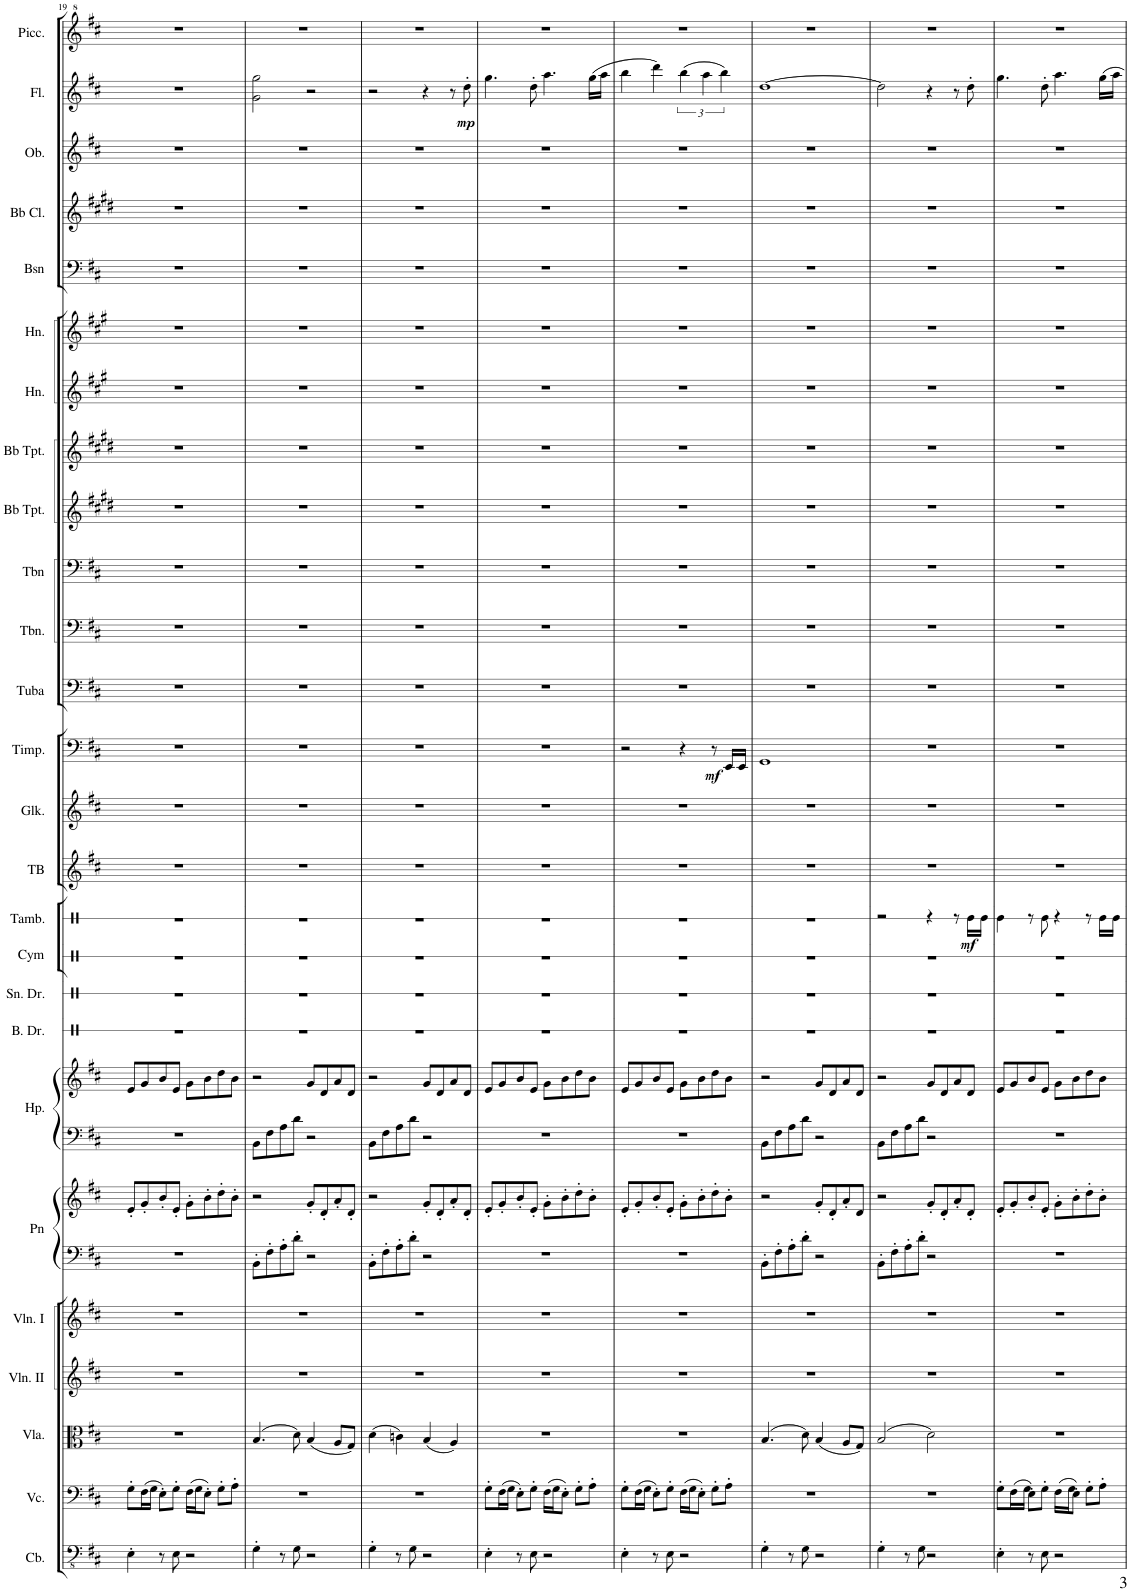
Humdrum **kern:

**kern	**kern	**kern	**kern	**kern	**kern	**kern	**kern	**kern	**kern	**kern	**kern	**kern	**dynam	**kern	**kern	**kern	**dynam	**kern	**kern	**kern	**kern	**kern	**kern	**kern	**kern	**kern	**kern	**kern	**dynam	**kern
*part26	*part25	*part24	*part23	*part22	*part21	*part21	*part20	*part20	*part19	*part18	*part17	*part16	*part16	*part15	*part14	*part13	*part13	*part12	*part11	*part10	*part9	*part8	*part7	*part6	*part5	*part4	*part3	*part2	*part2	*part1
*staff28	*staff27	*staff26	*staff25	*staff24	*staff23	*staff22	*staff21	*staff20	*staff19	*staff18	*staff17	*staff16	*staff16	*staff15	*staff14	*staff13	*staff13	*staff12	*staff11	*staff10	*staff9	*staff8	*staff7	*staff6	*staff5	*staff4	*staff3	*staff2	*staff2	*staff1
*I"Contrabass	*I"Cello	*I"Viola	*I"Violin II	*I"Violin I	*I"Piano	*	*I"Harp	*	*I"Bass Drum	*I"Snare Drum	*I"Cymbals (Crash  Cymbal,  Suspended  Cymbal)	*I"Tambourine	*	*I"Tubular Bells	*I"Glockenspiel	*I"Timpani	*	*I"Tuba	*I"Trombone 2-3	*I"Trombone 1	*I"Trumpet in Bb 2-3	*I"Trumpet in Bb 1	*I"Horn in F	*I"Horn in F	*I"Basoon 1-2	*I"Clarinet in Bb 1-2	*I"Oboe 1-2	*I"Flute 1-2	*	*I"Piccolo
*I'Cb.	*	*I'Vla.	*I'Vln. II	*I'Vln. I	*I'Pn	*	*I'Hp.	*	*I'B. Dr.	*I'Sn. Dr.	*I'Cym	*I'Tamb.	*	*I'TB	*I'Glk.	*I'Timp.	*	*I'Tuba	*I'Tbn.	*I'Tbn	*	*	*I'Hn.	*I'Hn.	*I'Bsn	*	*I'Ob.	*I'Fl.	*	*I'Picc.
!!LO:PB:g=z
*clefFv4	*clefF4	*clefC3	*clefG2	*clefG2	*clefF4	*clefG2	*clefF4	*clefG2	*clefX	*clefX	*clefX	*clefX	*	*clefG2	*clefG2	*clefF4	*	*clefF4	*clefF4	*clefF4	*clefG2	*clefG2	*clefG2	*clefG2	*clefF4	*clefG2	*clefG2	*clefG2	*	*clefG^2
*Trd7c12	*	*	*	*	*	*	*	*	*	*	*	*	*	*	*Trd-14c-24	*	*	*	*	*	*Trd1c2	*Trd1c2	*Trd4c7	*Trd4c7	*	*Trd1c2	*	*	*	*Trd-7c-12
*k[f#c#]	*k[f#c#]	*k[f#c#]	*k[f#c#]	*k[f#c#]	*k[f#c#]	*k[f#c#]	*k[f#c#]	*k[f#c#]	*k[]	*k[]	*k[]	*k[]	*	*k[f#c#]	*k[f#c#]	*k[f#c#]	*	*k[f#c#]	*k[f#c#]	*k[f#c#]	*k[f#c#g#d#]	*k[f#c#g#d#]	*k[f#c#g#]	*k[f#c#g#]	*k[f#c#]	*k[f#c#g#d#]	*k[f#c#]	*k[f#c#]	*	*k[f#c#]
*M4/4	*M4/4	*M4/4	*M4/4	*M4/4	*M4/4	*M4/4	*M4/4	*M4/4	*M4/4	*M4/4	*M4/4	*M4/4	*	*M4/4	*M4/4	*M4/4	*	*M4/4	*M4/4	*M4/4	*M4/4	*M4/4	*M4/4	*M4/4	*M4/4	*M4/4	*M4/4	*M4/4	*	*M4/4
=19	=19	=19	=19	=19	=19	=19	=19	=19	=19	=19	=19	=19	=19	=19	=19	=19	=19	=19	=19	=19	=19	=19	=19	=19	=19	=19	=19	=19	=19	=19
4EE'\	8G'\L	1r	1r	1r	1r	8e'/L	1r	8e/L	1r	1r	1r	1r	.	1r	1r	1r	.	1r	1r	1r	1r	1r	1r	1r	1r	1r	1r	1r	.	1r
.	(16F#\L	.	.	.	.	8g'/	.	8g/	.	.	.	.	.	.	.	.	.	.	.	.	.	.	.	.	.	.	.	.	.	.
.	16G\JJ	.	.	.	.	.	.	.	.	.	.	.	.	.	.	.	.	.	.	.	.	.	.	.	.	.	.	.	.	.
8r	8E'\L)	.	.	.	.	8b'/	.	8b/	.	.	.	.	.	.	.	.	.	.	.	.	.	.	.	.	.	.	.	.	.	.
8EE\	8G'\J	.	.	.	.	8e'/J	.	8e/J	.	.	.	.	.	.	.	.	.	.	.	.	.	.	.	.	.	.	.	.	.	.
2r	(16F#\LL	.	.	.	.	8g'\L	.	8g\L	.	.	.	.	.	.	.	.	.	.	.	.	.	.	.	.	.	.	.	.	.	.
.	16G\J	.	.	.	.	.	.	.	.	.	.	.	.	.	.	.	.	.	.	.	.	.	.	.	.	.	.	.	.	.
.	8E'\J)	.	.	.	.	8b'\	.	8b\	.	.	.	.	.	.	.	.	.	.	.	.	.	.	.	.	.	.	.	.	.	.
.	8G'\L	.	.	.	.	8dd'\	.	8dd\	.	.	.	.	.	.	.	.	.	.	.	.	.	.	.	.	.	.	.	.	.	.
.	8A'\J	.	.	.	.	8b'\J	.	8b\J	.	.	.	.	.	.	.	.	.	.	.	.	.	.	.	.	.	.	.	.	.	.
=20	=20	=20	=20	=20	=20	=20	=20	=20	=20	=20	=20	=20	=20	=20	=20	=20	=20	=20	=20	=20	=20	=20	=20	=20	=20	=20	=20	=20	=20	=20
4GG'\	1r	(4.B/	1r	1r	8BB'\L	2r	8BB\L	2r	1r	1r	1r	1r	.	1r	1r	1r	.	1r	1r	1r	1r	1r	1r	1r	1r	1r	1r	2g\ 2gg\	.	1r
.	.	.	.	.	8F#'\	.	8F#\	.	.	.	.	.	.	.	.	.	.	.	.	.	.	.	.	.	.	.	.	.	.	.
8r	.	.	.	.	8A'\	.	8A\	.	.	.	.	.	.	.	.	.	.	.	.	.	.	.	.	.	.	.	.	.	.	.
8GG\	.	8d\)	.	.	8d'\J	.	8d\J	.	.	.	.	.	.	.	.	.	.	.	.	.	.	.	.	.	.	.	.	.	.	.
2r	.	(4B/	.	.	2r	8g'/L	2r	8g/L	.	.	.	.	.	.	.	.	.	.	.	.	.	.	.	.	.	.	.	2r	.	.
.	.	.	.	.	.	8d'/	.	8d/	.	.	.	.	.	.	.	.	.	.	.	.	.	.	.	.	.	.	.	.	.	.
.	.	8A/L	.	.	.	8a'/	.	8a/	.	.	.	.	.	.	.	.	.	.	.	.	.	.	.	.	.	.	.	.	.	.
.	.	8G/J)	.	.	.	8d'/J	.	8d/J	.	.	.	.	.	.	.	.	.	.	.	.	.	.	.	.	.	.	.	.	.	.
=21	=21	=21	=21	=21	=21	=21	=21	=21	=21	=21	=21	=21	=21	=21	=21	=21	=21	=21	=21	=21	=21	=21	=21	=21	=21	=21	=21	=21	=21	=21
4GG'\	1r	(4d\	1r	1r	8BB'\L	2r	8BB\L	2r	1r	1r	1r	1r	.	1r	1r	1r	.	1r	1r	1r	1r	1r	1r	1r	1r	1r	1r	2r	.	1r
.	.	.	.	.	8F#'\	.	8F#\	.	.	.	.	.	.	.	.	.	.	.	.	.	.	.	.	.	.	.	.	.	.	.
8r	.	4cn\)	.	.	8A'\	.	8A\	.	.	.	.	.	.	.	.	.	.	.	.	.	.	.	.	.	.	.	.	.	.	.
8GG\	.	.	.	.	8d'\J	.	8d\J	.	.	.	.	.	.	.	.	.	.	.	.	.	.	.	.	.	.	.	.	.	.	.
2r	.	(4B/	.	.	2r	8g'/L	2r	8g/L	.	.	.	.	.	.	.	.	.	.	.	.	.	.	.	.	.	.	.	4r	.	.
.	.	.	.	.	.	8d'/	.	8d/	.	.	.	.	.	.	.	.	.	.	.	.	.	.	.	.	.	.	.	.	.	.
.	.	4A/)	.	.	.	8a'/	.	8a/	.	.	.	.	.	.	.	.	.	.	.	.	.	.	.	.	.	.	.	8r	.	.
!	!	!	!	!	!	!	!	!	!	!	!	!	!	!	!	!	!	!	!	!	!	!	!	!	!	!	!	!	!LO:DY:b	!
.	.	.	.	.	.	8d'/J	.	8d/J	.	.	.	.	.	.	.	.	.	.	.	.	.	.	.	.	.	.	.	8dd'\	mp	.
=22	=22	=22	=22	=22	=22	=22	=22	=22	=22	=22	=22	=22	=22	=22	=22	=22	=22	=22	=22	=22	=22	=22	=22	=22	=22	=22	=22	=22	=22	=22
4EE'\	8G'\L	1r	1r	1r	1r	8e'/L	1r	8e/L	1r	1r	1r	1r	.	1r	1r	1r	.	1r	1r	1r	1r	1r	1r	1r	1r	1r	1r	4.gg\	.	1r
.	(16F#\L	.	.	.	.	8g'/	.	8g/	.	.	.	.	.	.	.	.	.	.	.	.	.	.	.	.	.	.	.	.	.	.
.	16G\JJ	.	.	.	.	.	.	.	.	.	.	.	.	.	.	.	.	.	.	.	.	.	.	.	.	.	.	.	.	.
8r	8E'\L)	.	.	.	.	8b'/	.	8b/	.	.	.	.	.	.	.	.	.	.	.	.	.	.	.	.	.	.	.	.	.	.
8EE\	8G'\J	.	.	.	.	8e'/J	.	8e/J	.	.	.	.	.	.	.	.	.	.	.	.	.	.	.	.	.	.	.	8dd'\	.	.
2r	(16F#\LL	.	.	.	.	8g'\L	.	8g\L	.	.	.	.	.	.	.	.	.	.	.	.	.	.	.	.	.	.	.	4.aa\	.	.
.	16G\J	.	.	.	.	.	.	.	.	.	.	.	.	.	.	.	.	.	.	.	.	.	.	.	.	.	.	.	.	.
.	8E'\J)	.	.	.	.	8b'\	.	8b\	.	.	.	.	.	.	.	.	.	.	.	.	.	.	.	.	.	.	.	.	.	.
.	8G'\L	.	.	.	.	8dd'\	.	8dd\	.	.	.	.	.	.	.	.	.	.	.	.	.	.	.	.	.	.	.	.	.	.
.	8A'\J	.	.	.	.	8b'\J	.	8b\J	.	.	.	.	.	.	.	.	.	.	.	.	.	.	.	.	.	.	.	(16gg\LL	.	.
.	.	.	.	.	.	.	.	.	.	.	.	.	.	.	.	.	.	.	.	.	.	.	.	.	.	.	.	16aa\JJ	.	.
=23	=23	=23	=23	=23	=23	=23	=23	=23	=23	=23	=23	=23	=23	=23	=23	=23	=23	=23	=23	=23	=23	=23	=23	=23	=23	=23	=23	=23	=23	=23
4EE'\	8G'\L	1r	1r	1r	1r	8e'/L	1r	8e/L	1r	1r	1r	1r	.	1r	1r	2r	.	1r	1r	1r	1r	1r	1r	1r	1r	1r	1r	4bb\	.	1r
.	(16F#\L	.	.	.	.	8g'/	.	8g/	.	.	.	.	.	.	.	.	.	.	.	.	.	.	.	.	.	.	.	.	.	.
.	16G\JJ	.	.	.	.	.	.	.	.	.	.	.	.	.	.	.	.	.	.	.	.	.	.	.	.	.	.	.	.	.
8r	8E'\L)	.	.	.	.	8b'/	.	8b/	.	.	.	.	.	.	.	.	.	.	.	.	.	.	.	.	.	.	.	4ddd\)	.	.
8EE\	8G'\J	.	.	.	.	8e'/J	.	8e/J	.	.	.	.	.	.	.	.	.	.	.	.	.	.	.	.	.	.	.	.	.	.
2r	(16F#\LL	.	.	.	.	8g'\L	.	8g\L	.	.	.	.	.	.	.	4r	.	.	.	.	.	.	.	.	.	.	.	(6bb\	.	.
.	16G\J	.	.	.	.	.	.	.	.	.	.	.	.	.	.	.	.	.	.	.	.	.	.	.	.	.	.	.	.	.
.	8E'\J)	.	.	.	.	8b'\	.	8b\	.	.	.	.	.	.	.	.	.	.	.	.	.	.	.	.	.	.	.	.	.	.
.	.	.	.	.	.	.	.	.	.	.	.	.	.	.	.	.	.	.	.	.	.	.	.	.	.	.	.	6aa\	.	.
!	!	!	!	!	!	!	!	!	!	!	!	!	!	!	!	!	!LO:DY:b	!	!	!	!	!	!	!	!	!	!	!	!	!
.	8G'\L	.	.	.	.	8dd'\	.	8dd\	.	.	.	.	.	.	.	8r	mf	.	.	.	.	.	.	.	.	.	.	.	.	.
.	.	.	.	.	.	.	.	.	.	.	.	.	.	.	.	.	.	.	.	.	.	.	.	.	.	.	.	6bb\)	.	.
.	8A'\J	.	.	.	.	8b'\J	.	8b\J	.	.	.	.	.	.	.	16EE/LL	.	.	.	.	.	.	.	.	.	.	.	.	.	.
.	.	.	.	.	.	.	.	.	.	.	.	.	.	.	.	16EE/JJ	.	.	.	.	.	.	.	.	.	.	.	.	.	.
=24	=24	=24	=24	=24	=24	=24	=24	=24	=24	=24	=24	=24	=24	=24	=24	=24	=24	=24	=24	=24	=24	=24	=24	=24	=24	=24	=24	=24	=24	=24
4GG'\	1r	(4.B/	1r	1r	8BB'\L	2r	8BB\L	2r	1r	1r	1r	1r	.	1r	1r	1GG	.	1r	1r	1r	1r	1r	1r	1r	1r	1r	1r	[1dd	.	1r
.	.	.	.	.	8F#'\	.	8F#\	.	.	.	.	.	.	.	.	.	.	.	.	.	.	.	.	.	.	.	.	.	.	.
8r	.	.	.	.	8A'\	.	8A\	.	.	.	.	.	.	.	.	.	.	.	.	.	.	.	.	.	.	.	.	.	.	.
8GG\	.	8d\)	.	.	8d'\J	.	8d\J	.	.	.	.	.	.	.	.	.	.	.	.	.	.	.	.	.	.	.	.	.	.	.
2r	.	(4B/	.	.	2r	8g'/L	2r	8g/L	.	.	.	.	.	.	.	.	.	.	.	.	.	.	.	.	.	.	.	.	.	.
.	.	.	.	.	.	8d'/	.	8d/	.	.	.	.	.	.	.	.	.	.	.	.	.	.	.	.	.	.	.	.	.	.
.	.	8A/L	.	.	.	8a'/	.	8a/	.	.	.	.	.	.	.	.	.	.	.	.	.	.	.	.	.	.	.	.	.	.
.	.	8G/J)	.	.	.	8d/J	.	8d/J	.	.	.	.	.	.	.	.	.	.	.	.	.	.	.	.	.	.	.	.	.	.
=25	=25	=25	=25	=25	=25	=25	=25	=25	=25	=25	=25	=25	=25	=25	=25	=25	=25	=25	=25	=25	=25	=25	=25	=25	=25	=25	=25	=25	=25	=25
4GG'\	1r	(2B/	1r	1r	8BB'\L	2r	8BB\L	2r	1r	1r	1r	2r	.	1r	1r	1r	.	1r	1r	1r	1r	1r	1r	1r	1r	1r	1r	2dd\]	.	1r
.	.	.	.	.	8F#'\	.	8F#\	.	.	.	.	.	.	.	.	.	.	.	.	.	.	.	.	.	.	.	.	.	.	.
8r	.	.	.	.	8A'\	.	8A\	.	.	.	.	.	.	.	.	.	.	.	.	.	.	.	.	.	.	.	.	.	.	.
8GG\	.	.	.	.	8d'\J	.	8d\J	.	.	.	.	.	.	.	.	.	.	.	.	.	.	.	.	.	.	.	.	.	.	.
2r	.	2d\)	.	.	2r	8g'/L	2r	8g/L	.	.	.	4r	.	.	.	.	.	.	.	.	.	.	.	.	.	.	.	4r	.	.
.	.	.	.	.	.	8d'/	.	8d/	.	.	.	.	.	.	.	.	.	.	.	.	.	.	.	.	.	.	.	.	.	.
.	.	.	.	.	.	8a'/	.	8a/	.	.	.	8r	.	.	.	.	.	.	.	.	.	.	.	.	.	.	.	8r	.	.
!	!	!	!	!	!	!	!	!	!	!	!	!	!LO:DY:b	!	!	!	!	!	!	!	!	!	!	!	!	!	!	!	!	!
.	.	.	.	.	.	8d'/J	.	8d/J	.	.	.	16Re\LL	mf	.	.	.	.	.	.	.	.	.	.	.	.	.	.	8dd'\	.	.
.	.	.	.	.	.	.	.	.	.	.	.	16Re\JJ	.	.	.	.	.	.	.	.	.	.	.	.	.	.	.	.	.	.
=26	=26	=26	=26	=26	=26	=26	=26	=26	=26	=26	=26	=26	=26	=26	=26	=26	=26	=26	=26	=26	=26	=26	=26	=26	=26	=26	=26	=26	=26	=26
4EE'\	8G'\L	1r	1r	1r	1r	8e'/L	1r	8e/L	1r	1r	1r	4Re\	.	1r	1r	1r	.	1r	1r	1r	1r	1r	1r	1r	1r	1r	1r	4.gg\	.	1r
.	(16F#\L	.	.	.	.	8g'/	.	8g/	.	.	.	.	.	.	.	.	.	.	.	.	.	.	.	.	.	.	.	.	.	.
.	16G\JJ	.	.	.	.	.	.	.	.	.	.	.	.	.	.	.	.	.	.	.	.	.	.	.	.	.	.	.	.	.
8r	8E'\L)	.	.	.	.	8b'/	.	8b/	.	.	.	8r	.	.	.	.	.	.	.	.	.	.	.	.	.	.	.	.	.	.
8EE\	8G'\J	.	.	.	.	8e'/J	.	8e/J	.	.	.	8Re\	.	.	.	.	.	.	.	.	.	.	.	.	.	.	.	8dd'\	.	.
2r	(16F#\LL	.	.	.	.	8g'\L	.	8g\L	.	.	.	4r	.	.	.	.	.	.	.	.	.	.	.	.	.	.	.	4.aa\	.	.
.	16G\J	.	.	.	.	.	.	.	.	.	.	.	.	.	.	.	.	.	.	.	.	.	.	.	.	.	.	.	.	.
.	8E'\J)	.	.	.	.	8b'\	.	8b\	.	.	.	.	.	.	.	.	.	.	.	.	.	.	.	.	.	.	.	.	.	.
.	8G'\L	.	.	.	.	8dd'\	.	8dd\	.	.	.	8r	.	.	.	.	.	.	.	.	.	.	.	.	.	.	.	.	.	.
.	8A'\J	.	.	.	.	8b'\J	.	8b\J	.	.	.	16Re\LL	.	.	.	.	.	.	.	.	.	.	.	.	.	.	.	16gg\LL	.	.
.	.	.	.	.	.	.	.	.	.	.	.	16Re\JJ	.	.	.	.	.	.	.	.	.	.	.	.	.	.	.	16aa\JJ	.	.
=	=	=	=	=	=	=	=	=	=	=	=	=	=	=	=	=	=	=	=	=	=	=	=	=	=	=	=	=	=	=
*-	*-	*-	*-	*-	*-	*-	*-	*-	*-	*-	*-	*-	*-	*-	*-	*-	*-	*-	*-	*-	*-	*-	*-	*-	*-	*-	*-	*-	*-	*-
